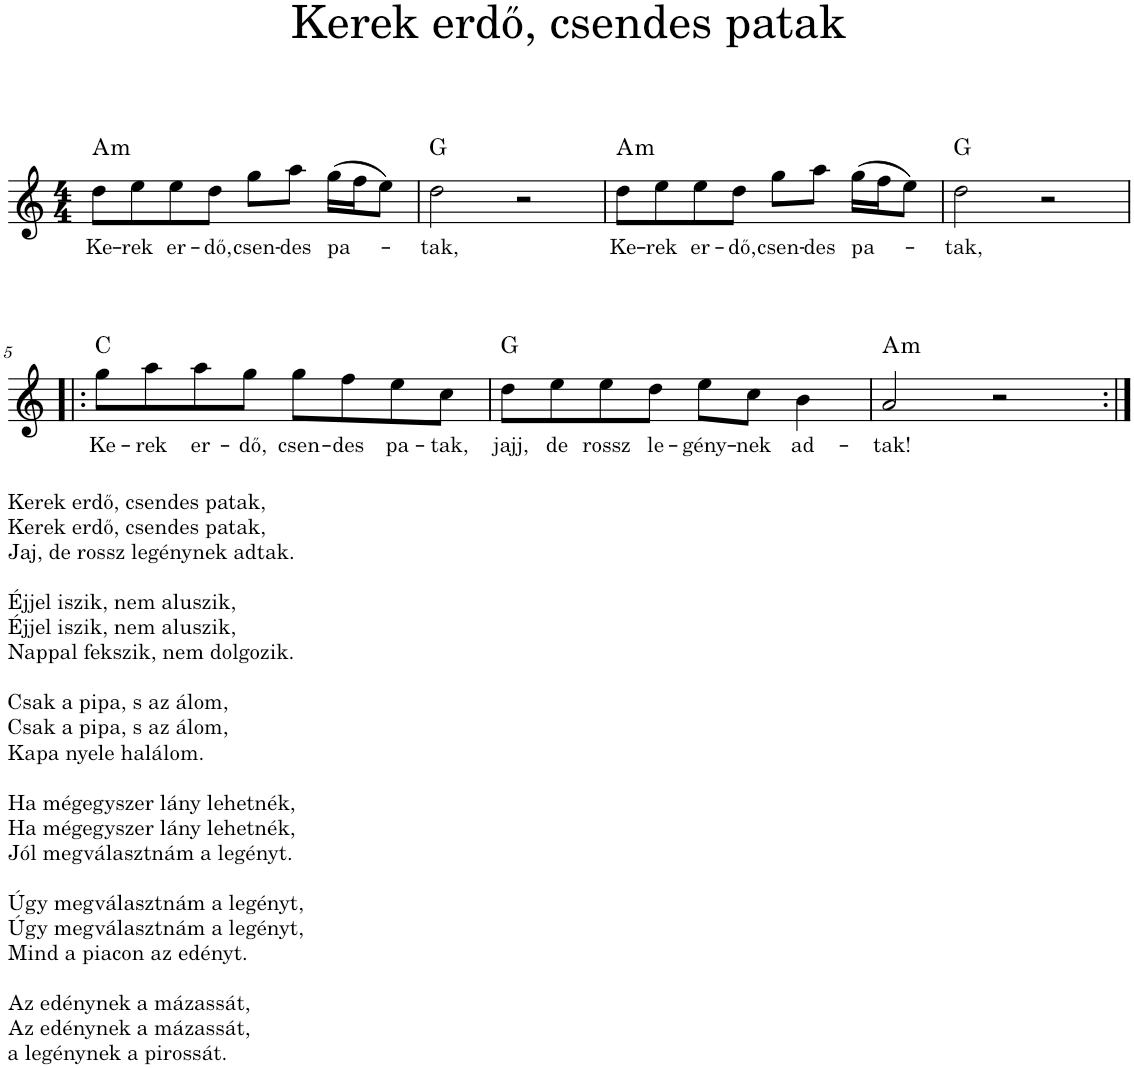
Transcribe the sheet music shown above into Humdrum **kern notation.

**kern	**text	**harte
*part1	*part1	*part1
*staff1	*staff1	*
*I"Piano	*	*
*I'Pno.	*	*
*clefG2	*	*
*k[]	*	*
*M4/4	*	*
=1	=1	=1
!	!LO:LY:b	!LO:H:kt=m
8dd\L	Ke-	A:min
!	!LO:LY:b	!
8ee\	-rek	.
!	!LO:LY:b	!
8ee\	er-	.
!	!LO:LY:b	!
8dd\J	-dő,	.
!	!LO:LY:b	!
8gg\L	csen-	.
!	!LO:LY:b	!
8aa\J	-des	.
!	!LO:LY:b	!
(16gg\LL	pa-	.
16ff\J	.	.
8ee\J)	.	.
=2	=2	=2
!	!LO:LY:b	!
2dd\	tak,	G:maj
2r	.	.
=3	=3	=3
!	!LO:LY:b	!LO:H:kt=m
8dd\L	Ke-	A:min
!	!LO:LY:b	!
8ee\	-rek	.
!	!LO:LY:b	!
8ee\	er-	.
!	!LO:LY:b	!
8dd\J	-dő,	.
!	!LO:LY:b	!
8gg\L	csen-	.
!	!LO:LY:b	!
8aa\J	-des	.
!	!LO:LY:b	!
(16gg\LL	pa-	.
16ff\J	.	.
8ee\J)	.	.
=4	=4	=4
!	!LO:LY:b	!
2dd\	-tak,	G:maj
2r	.	.
!!LO:LB:g=z
=5!|:	=5!|:	=5!|:
!LO:TX:b:t=Kerek erdő, csendes patak,	!	!
!LO:TX:b:t=Kerek erdő, csendes patak,	!	!
!LO:TX:b:t=Jaj, de rossz legénynek adtak.	!	!
!LO:TX:b:t=Éjjel iszik, nem aluszik,	!	!
!LO:TX:b:t=Éjjel iszik, nem aluszik,	!	!
!LO:TX:b:t=Nappal fekszik, nem dolgozik.	!	!
!LO:TX:b:t=Csak a pipa, s az álom,	!	!
!LO:TX:b:t=Csak a pipa, s az álom,	!	!
!LO:TX:b:t=Kapa nyele halálom.	!	!
!LO:TX:b:t=Ha mégegyszer lány lehetnék,	!	!
!LO:TX:b:t=Ha mégegyszer lány lehetnék,	!	!
!LO:TX:b:t=Jól megválasztnám a legényt.	!	!
!LO:TX:b:t=Úgy megválasztnám a legényt,	!	!
!LO:TX:b:t=Úgy megválasztnám a legényt,	!	!
!LO:TX:b:t=Mind a piacon az edényt.	!	!
!LO:TX:b:t=Az edénynek a mázassát,	!	!
!LO:TX:b:t=Az edénynek a mázassát,	!	!
!LO:TX:b:t=a legénynek a pirossát.	!	!
!	!LO:LY:b	!
8gg\L	Ke-	C:maj
!	!LO:LY:b	!
8aa\	-rek	.
!	!LO:LY:b	!
8aa\	er-	.
!	!LO:LY:b	!
8gg\J	-dő,	.
!	!LO:LY:b	!
8gg\L	csen-	.
!	!LO:LY:b	!
8ff\	-des	.
!	!LO:LY:b	!
8ee\	pa-	.
!	!LO:LY:b	!
8cc\J	-tak,	.
=6	=6	=6
!	!LO:LY:b	!
8dd\L	jajj,	G:maj
!	!LO:LY:b	!
8ee\	de	.
!	!LO:LY:b	!
8ee\	rossz	.
!	!LO:LY:b	!
8dd\J	le-	.
!	!LO:LY:b	!
8ee\L	-gény-	.
!	!LO:LY:b	!
8cc\J	-nek	.
!	!LO:LY:b	!
4b\	ad-	.
=7	=7	=7
!	!LO:LY:b	!LO:H:kt=m
2a/	-tak!	A:min
2r	.	.
=:|!	=:|!	=:|!
*-	*-	*-
